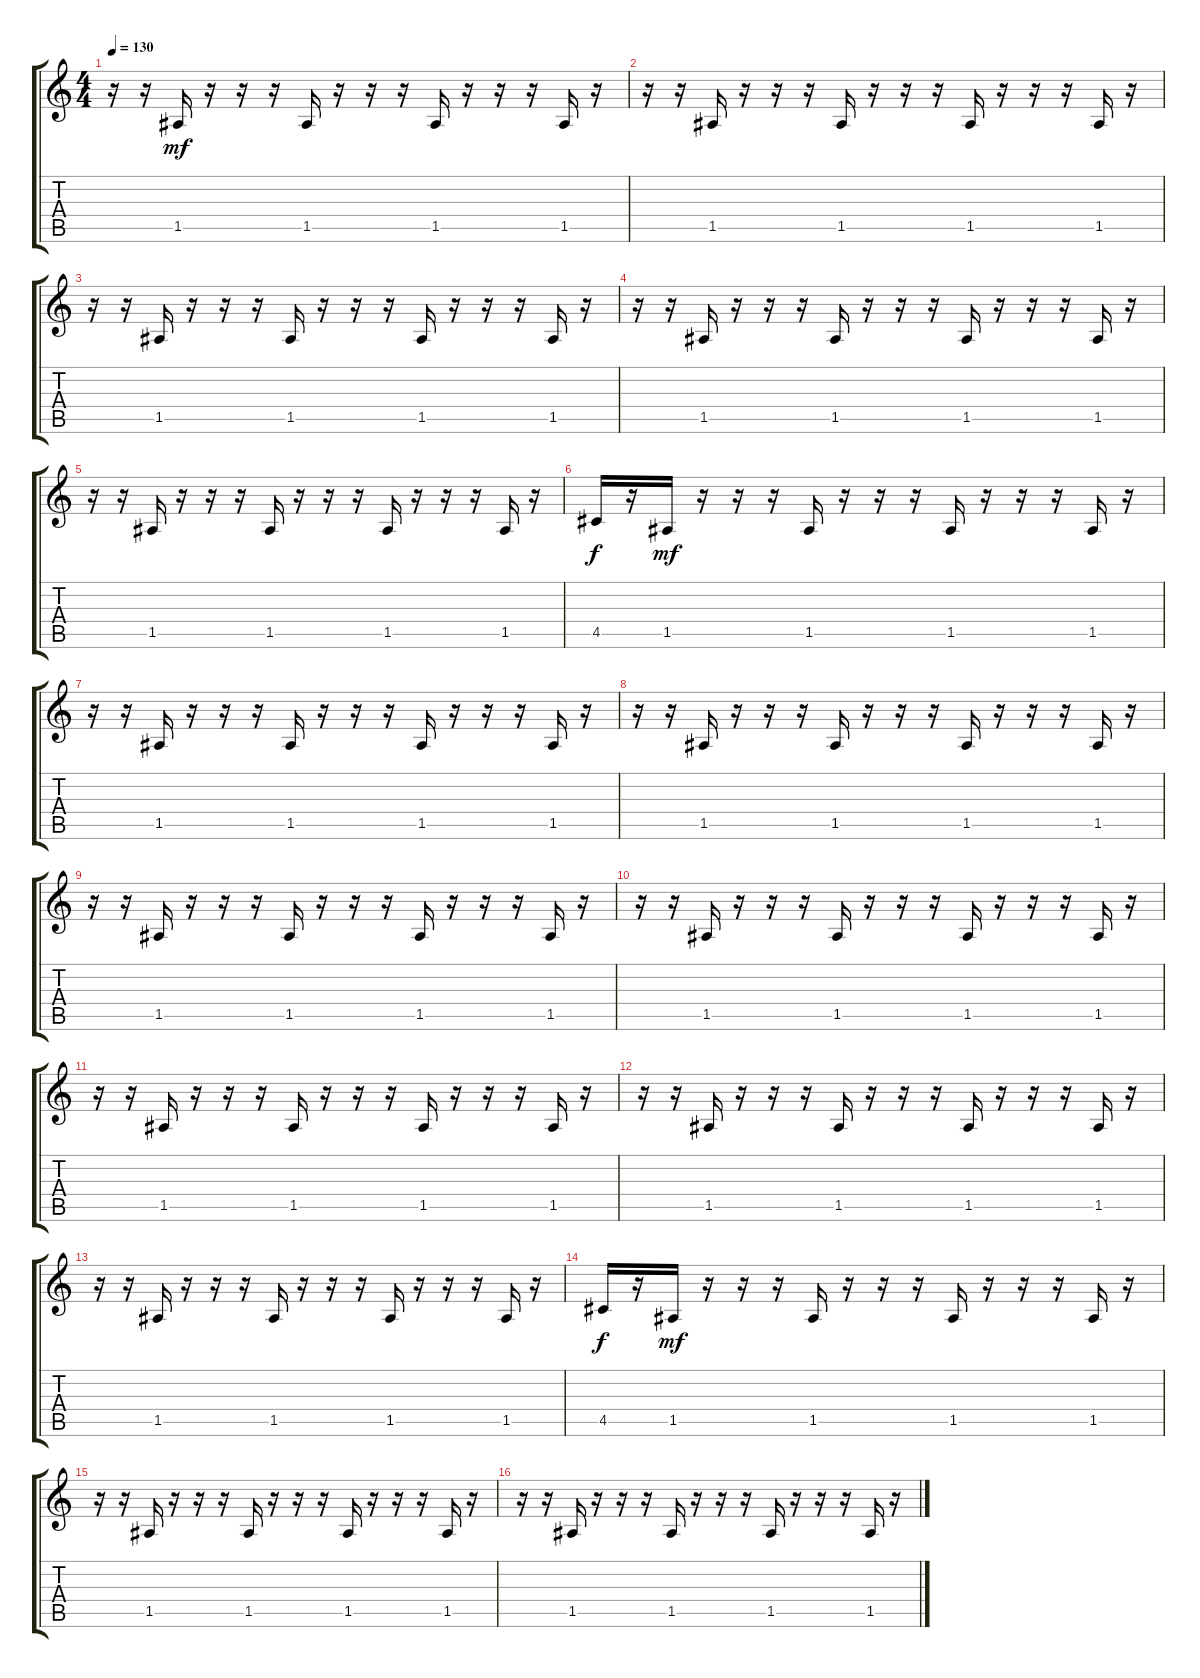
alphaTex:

\track "" {instrument acousticguitarnylon}
\staff {score tabs}
\tuning (E4 B3 G3 D3 A2 E2) {hide}
\ts (4 4)
\tempo 130
\clef g2
\ks c
r.16{dy mf} r.16 1.5.16 r.16 r.16 r.16 1.5.16 r.16 r.16 r.16 1.5.16 r.16 r.16 r.16 1.5.16 r.16 |
r.16 r.16 1.5.16 r.16 r.16 r.16 1.5.16 r.16 r.16 r.16 1.5.16 r.16 r.16 r.16 1.5.16 r.16 |
r.16 r.16 1.5.16 r.16 r.16 r.16 1.5.16 r.16 r.16 r.16 1.5.16 r.16 r.16 r.16 1.5.16 r.16 |
r.16 r.16 1.5.16 r.16 r.16 r.16 1.5.16 r.16 r.16 r.16 1.5.16 r.16 r.16 r.16 1.5.16 r.16 |
r.16 r.16 1.5.16 r.16 r.16 r.16 1.5.16 r.16 r.16 r.16 1.5.16 r.16 r.16 r.16 1.5.16 r.16 |
4.5.16{dy f} r.16 1.5.16{dy mf} r.16 r.16 r.16 1.5.16 r.16 r.16 r.16 1.5.16 r.16 r.16 r.16 1.5.16 r.16 |
r.16 r.16 1.5.16 r.16 r.16 r.16 1.5.16 r.16 r.16 r.16 1.5.16 r.16 r.16 r.16 1.5.16 r.16 |
r.16 r.16 1.5.16 r.16 r.16 r.16 1.5.16 r.16 r.16 r.16 1.5.16 r.16 r.16 r.16 1.5.16 r.16 |
r.16 r.16 1.5.16 r.16 r.16 r.16 1.5.16 r.16 r.16 r.16 1.5.16 r.16 r.16 r.16 1.5.16 r.16 |
r.16 r.16 1.5.16 r.16 r.16 r.16 1.5.16 r.16 r.16 r.16 1.5.16 r.16 r.16 r.16 1.5.16 r.16 |
r.16 r.16 1.5.16 r.16 r.16 r.16 1.5.16 r.16 r.16 r.16 1.5.16 r.16 r.16 r.16 1.5.16 r.16 |
r.16 r.16 1.5.16 r.16 r.16 r.16 1.5.16 r.16 r.16 r.16 1.5.16 r.16 r.16 r.16 1.5.16 r.16 |
r.16 r.16 1.5.16 r.16 r.16 r.16 1.5.16 r.16 r.16 r.16 1.5.16 r.16 r.16 r.16 1.5.16 r.16 |
4.5.16{dy f} r.16 1.5.16{dy mf} r.16 r.16 r.16 1.5.16 r.16 r.16 r.16 1.5.16 r.16 r.16 r.16 1.5.16 r.16 |
r.16 r.16 1.5.16 r.16 r.16 r.16 1.5.16 r.16 r.16 r.16 1.5.16 r.16 r.16 r.16 1.5.16 r.16 |
r.16 r.16 1.5.16 r.16 r.16 r.16 1.5.16 r.16 r.16 r.16 1.5.16 r.16 r.16 r.16 1.5.16 r.16
